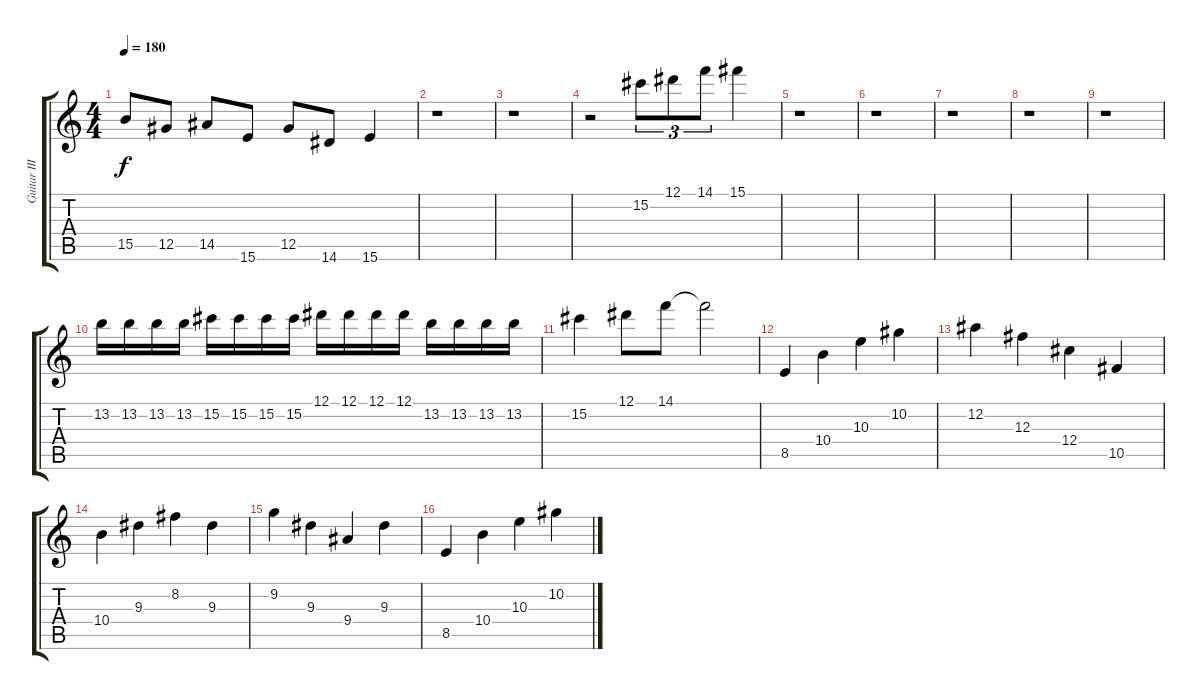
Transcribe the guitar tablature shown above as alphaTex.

\track ("Guitar III" "Guitar III") {instrument distortionguitar}
\staff {score tabs}
\tuning (Eb4 Bb3 Gb3 Db3 Ab2 Db2) {hide}
\ts (4 4)
\tempo 180
\clef g2
\ks c
15.5.8{dy f} 12.5.8 14.5.8 15.6.8 12.5.8 14.6.8 15.6.4 |
r.1 |
r.1 |
r.2 15.2.8{tu (3 2)} 12.1.8{tu (3 2)} 14.1.8{tu (3 2)} 15.1.4 |
r.1 |
r.1 |
r.1 |
r.1 |
r.1 |
13.2.16 13.2.16 13.2.16 13.2.16 15.2.16 15.2.16 15.2.16 15.2.16 12.1.16 12.1.16 12.1.16 12.1.16 13.2.16 13.2.16 13.2.16 13.2.16 |
15.2.4 12.1.8 14.1.8 14.1{t}.2 |
8.5.4 10.4.4 10.3.4 10.2.4 |
12.2.4 12.3.4 12.4.4 10.5.4 |
10.4.4 9.3.4 8.2.4 9.3.4 |
9.2.4 9.3.4 9.4.4 9.3.4 |
8.5.4 10.4.4 10.3.4 10.2.4
